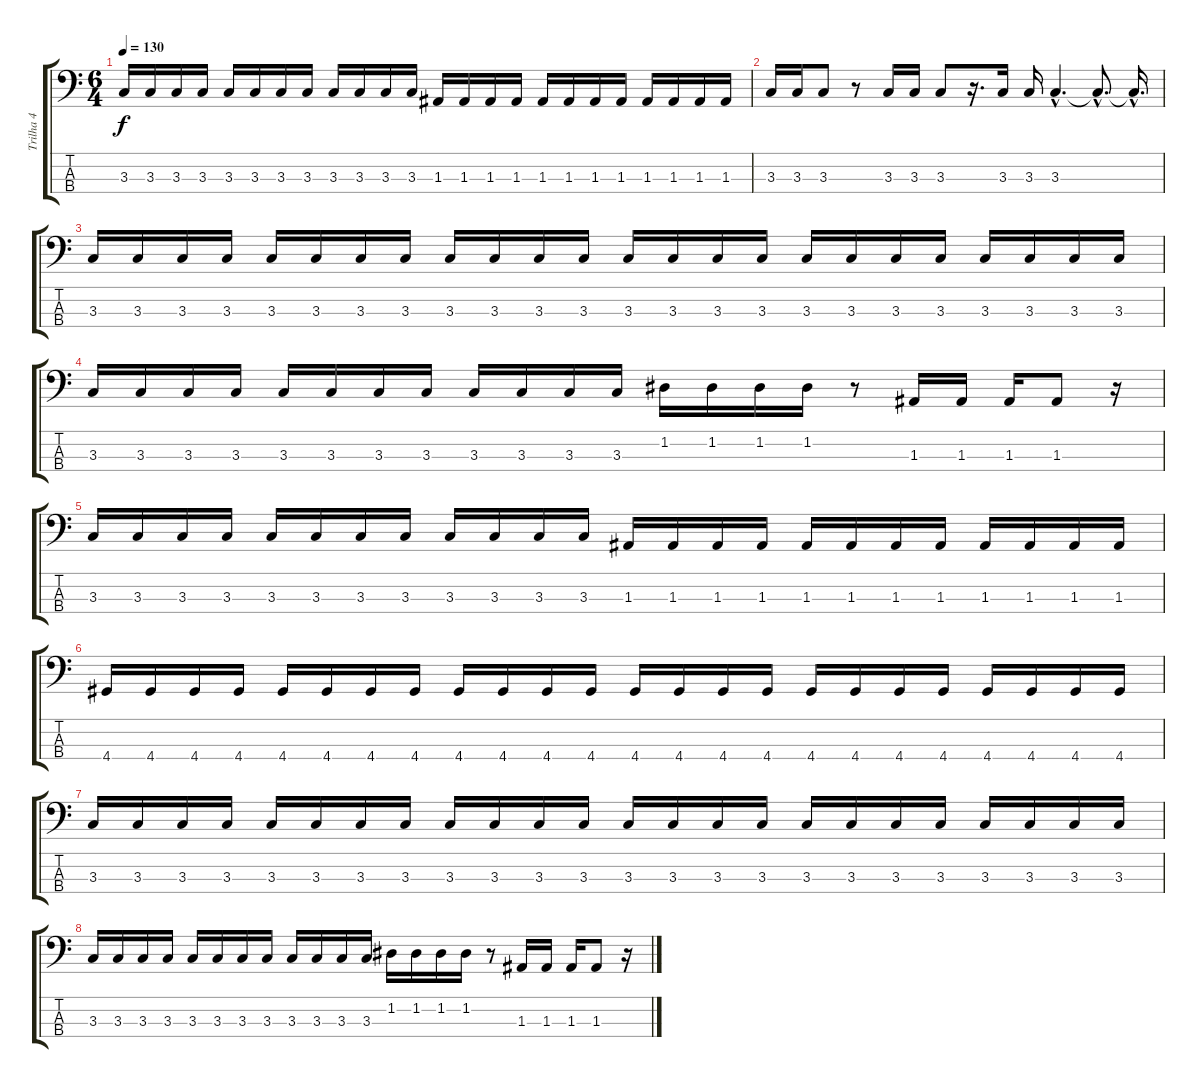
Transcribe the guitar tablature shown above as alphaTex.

\track ("Trilha 4" "Trilha 4") {instrument electricbassfinger}
\staff {score tabs}
\tuning (G2 D2 A1 E1) {hide}
\ts (6 4)
\tempo 130
\clef f4
\ks c
3.3.16{dy f} 3.3.16 3.3.16 3.3.16 3.3.16 3.3.16 3.3.16 3.3.16 3.3.16 3.3.16 3.3.16 3.3.16 1.3.16 1.3.16 1.3.16 1.3.16 1.3.16 1.3.16 1.3.16 1.3.16 1.3.16 1.3.16 1.3.16 1.3.16 |
3.3.16 3.3.16 3.3.8 r.8 3.3.16 3.3.16 3.3.8 r.16{d} 3.3.16 3.3.16 3.3{hac}.4{d} 3.3{hac t}.8{d} 3.3{hac t}.16{d} |
3.3.16 3.3.16 3.3.16 3.3.16 3.3.16 3.3.16 3.3.16 3.3.16 3.3.16 3.3.16 3.3.16 3.3.16 3.3.16 3.3.16 3.3.16 3.3.16 3.3.16 3.3.16 3.3.16 3.3.16 3.3.16 3.3.16 3.3.16 3.3.16 |
3.3.16 3.3.16 3.3.16 3.3.16 3.3.16 3.3.16 3.3.16 3.3.16 3.3.16 3.3.16 3.3.16 3.3.16 1.2.16 1.2.16 1.2.16 1.2.16 r.8 1.3.16 1.3.16 1.3.16 1.3.8 r.16 |
3.3.16 3.3.16 3.3.16 3.3.16 3.3.16 3.3.16 3.3.16 3.3.16 3.3.16 3.3.16 3.3.16 3.3.16 1.3.16 1.3.16 1.3.16 1.3.16 1.3.16 1.3.16 1.3.16 1.3.16 1.3.16 1.3.16 1.3.16 1.3.16 |
4.4.16 4.4.16 4.4.16 4.4.16 4.4.16 4.4.16 4.4.16 4.4.16 4.4.16 4.4.16 4.4.16 4.4.16 4.4.16 4.4.16 4.4.16 4.4.16 4.4.16 4.4.16 4.4.16 4.4.16 4.4.16 4.4.16 4.4.16 4.4.16 |
3.3.16 3.3.16 3.3.16 3.3.16 3.3.16 3.3.16 3.3.16 3.3.16 3.3.16 3.3.16 3.3.16 3.3.16 3.3.16 3.3.16 3.3.16 3.3.16 3.3.16 3.3.16 3.3.16 3.3.16 3.3.16 3.3.16 3.3.16 3.3.16 |
3.3.16 3.3.16 3.3.16 3.3.16 3.3.16 3.3.16 3.3.16 3.3.16 3.3.16 3.3.16 3.3.16 3.3.16 1.2.16 1.2.16 1.2.16 1.2.16 r.8 1.3.16 1.3.16 1.3.16 1.3.8 r.16
